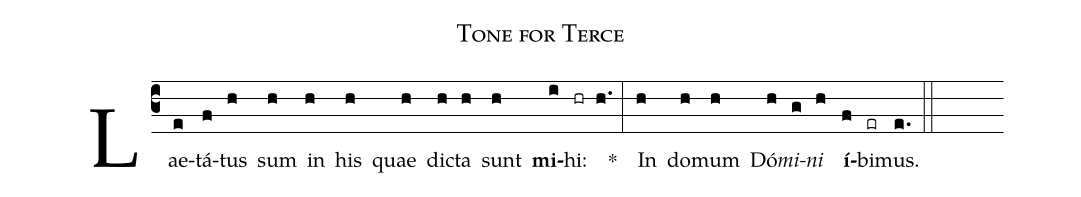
name: Tone for Terce;
%%
(c3) Lae(e)tá(f)tus(h) sum(h) in(h) his(h) quae(h) dic(h)ta(h) sunt(h) <b>mi</b>(i)hi:(hr h.) *(:) In(h) do(h)mum(h) Dó(h)<i>mi</i>(g)<i>ni</i>(h) <b>í</b>(f)bi(er)mus.(e.) (::)
